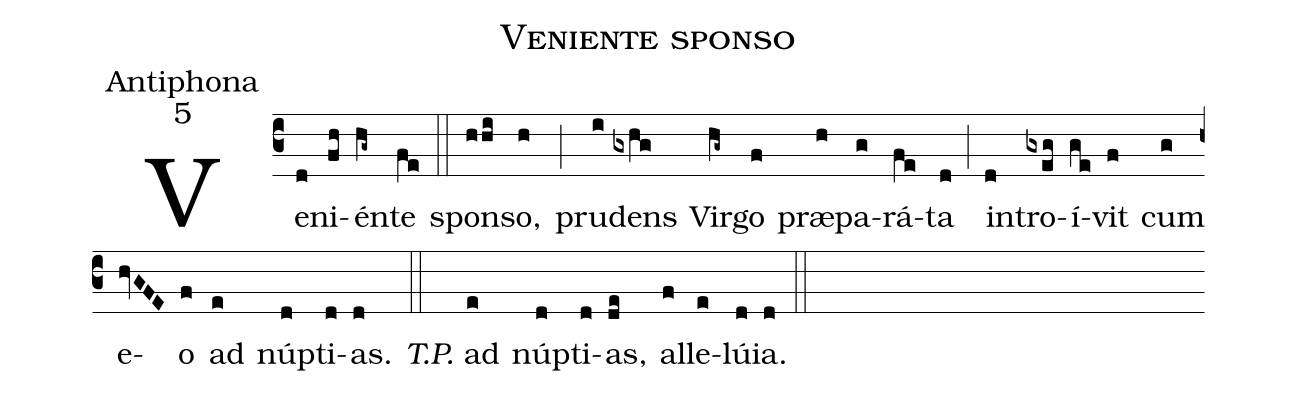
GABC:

name:Veniente sponso;
office-part:Antiphona;
mode:5;
%%
(c3) Ve(d)ni(fh)én(hg~)te(fe) (::)
spon(hhi)so,(h) (;) pru(i)dens(gxhg) Vir(hg~)go(f) præ(h)pa(g)rá(fe)ta(d) (;) in(d)tro(gxeg)í(ge)vit(f) cum(g) e(hvGFE)o(f) ad(e) núp(d)ti(d)as.(d) (::) <i>T.P.</i> ad(e) núp(d)ti(d)as,(de) al(f)le(e)lú(d)ia.(d) (::)
